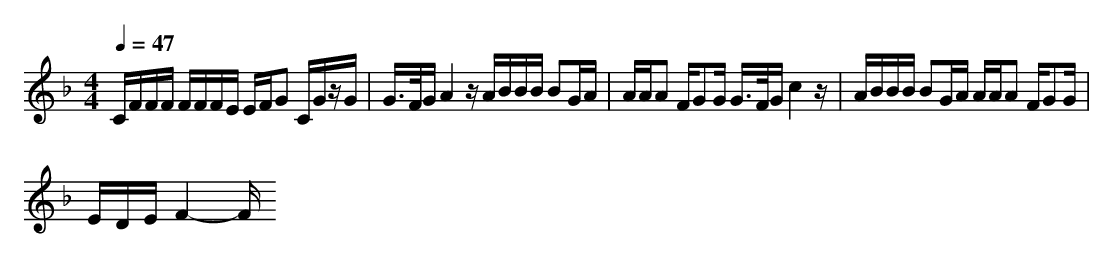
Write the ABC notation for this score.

X:1
T:
M: 4/4
L: 1/8
Q:1/4=47
K:F % 1 flats
C/2F/2F/2F/2 F/2F/2F/2E/2 E/2F/2G C/2G/2z/2G/2|G/2>F/2G/2A2z/2 A/2B/2B/2B/2 BG/2A/2|A/2A/2A F/2GG/2 G/2>F/2G/2c2z/2|A/2B/2B/2B/2 BG/2A/2 A/2A/2A F/2GG/2|
E/2D/2E/2F2-F/2
